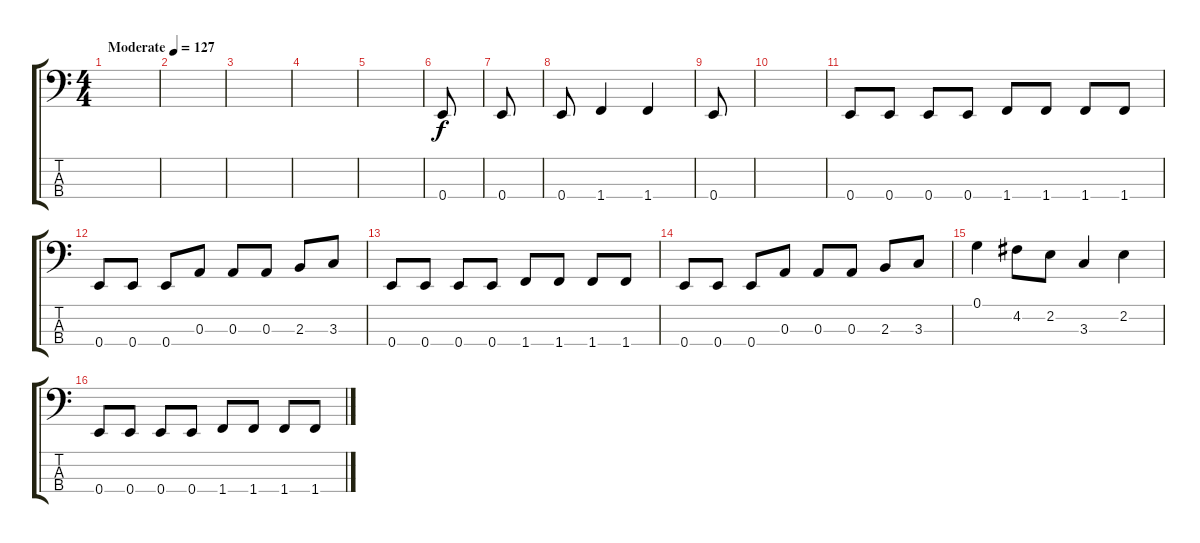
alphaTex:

\track "" {instrument electricbasspick}
\staff {score tabs}
\tuning (G2 D2 A1 E1) {hide}
\ts (4 4)
\tempo (127 "Moderate")
\clef f4
\ks c
|
|
|
|
|
0.4.8 |
0.4.8 |
0.4.8 1.4.4 1.4.4 |
0.4.8 |
|
0.4.8 0.4.8 0.4.8 0.4.8 1.4.8 1.4.8 1.4.8 1.4.8 |
0.4.8 0.4.8 0.4.8 0.3.8 0.3.8 0.3.8 2.3.8 3.3.8 |
0.4.8 0.4.8 0.4.8 0.4.8 1.4.8 1.4.8 1.4.8 1.4.8 |
0.4.8 0.4.8 0.4.8 0.3.8 0.3.8 0.3.8 2.3.8 3.3.8 |
0.1.4 4.2.8 2.2.8 3.3.4 2.2.4 |
0.4.8 0.4.8 0.4.8 0.4.8 1.4.8 1.4.8 1.4.8 1.4.8
